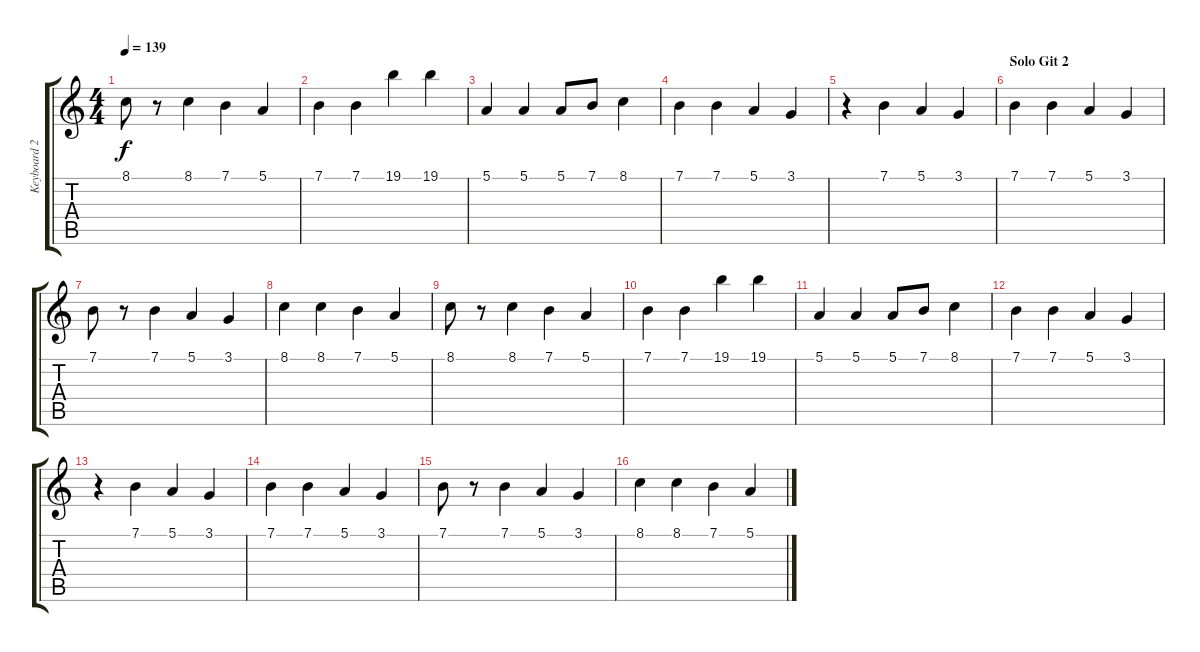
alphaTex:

\track ("Keyboard 2" "Keyboard 2") {instrument stringensemble1}
\staff {score tabs}
\tuning (E4 B3 G3 D3 A2 E2) {hide}
\ts (4 4)
\tempo 139
\clef g2
\ks c
8.1.8{dy f} r.8 8.1.4 7.1.4 5.1.4 |
7.1.4 7.1.4 19.1.4 19.1.4 |
5.1.4 5.1.4 5.1.8 7.1.8 8.1.4 |
7.1.4 7.1.4 5.1.4 3.1.4 |
r.4 7.1.4 5.1.4 3.1.4 |
\section ("" "Solo Git 2")
7.1.4 7.1.4 5.1.4 3.1.4 |
7.1.8 r.8 7.1.4 5.1.4 3.1.4 |
8.1.4 8.1.4 7.1.4 5.1.4 |
8.1.8 r.8 8.1.4 7.1.4 5.1.4 |
7.1.4 7.1.4 19.1.4 19.1.4 |
5.1.4 5.1.4 5.1.8 7.1.8 8.1.4 |
7.1.4 7.1.4 5.1.4 3.1.4 |
r.4 7.1.4 5.1.4 3.1.4 |
7.1.4 7.1.4 5.1.4 3.1.4 |
7.1.8 r.8 7.1.4 5.1.4 3.1.4 |
8.1.4 8.1.4 7.1.4 5.1.4
